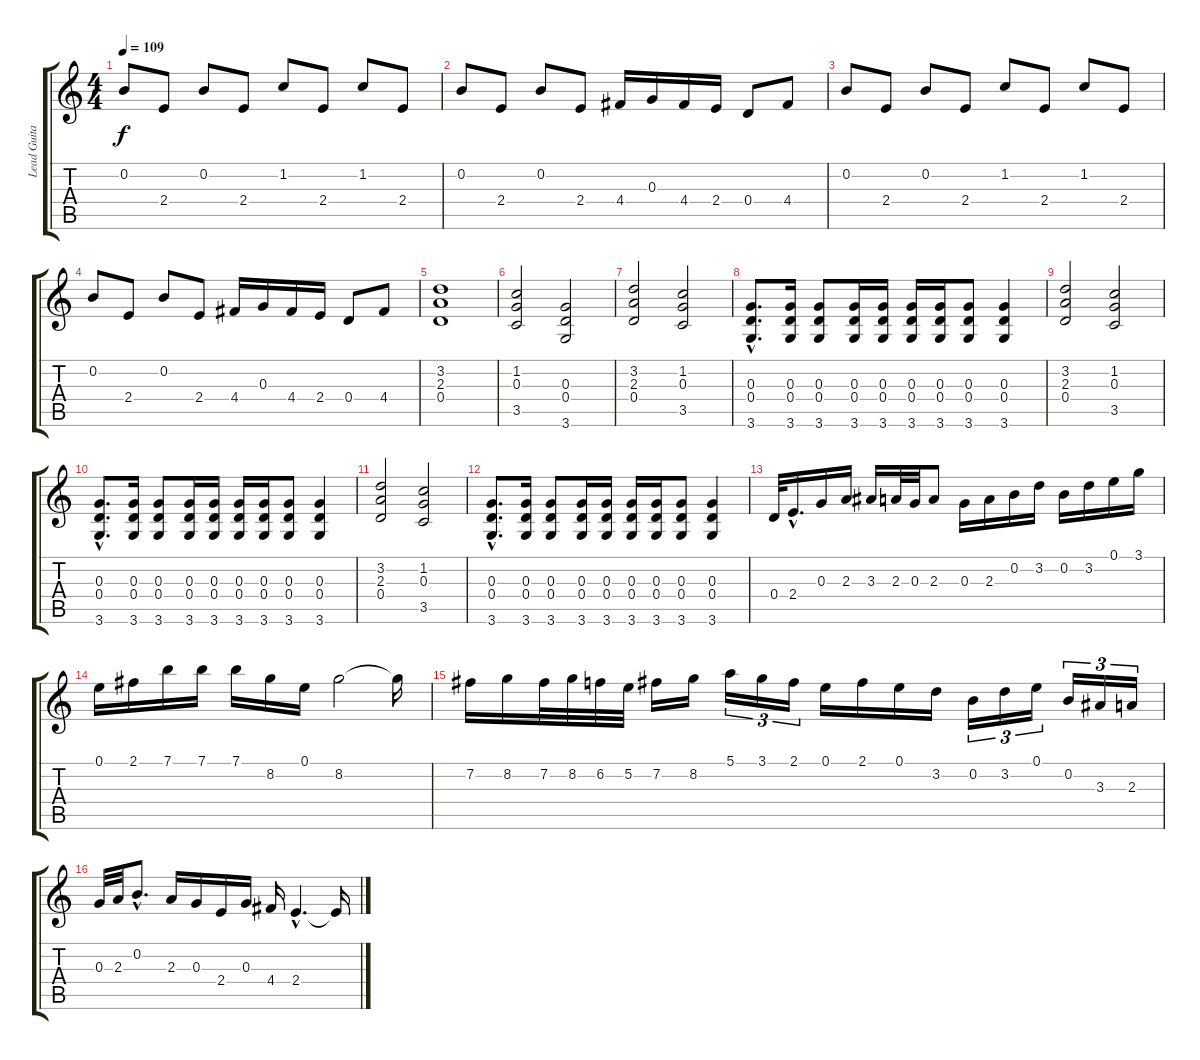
\track ("Lead Guitar" "Lead Guita") {instrument overdrivenguitar}
\staff {score tabs}
\tuning (E4 B3 G3 D3 A2 E2) {hide}
\ts (4 4)
\tempo 109
\clef g2
\ks c
0.2.8{dy f} 2.4.8 0.2.8 2.4.8 1.2.8 2.4.8 1.2.8 2.4.8 |
0.2.8 2.4.8 0.2.8 2.4.8 4.4.16 0.3.16 4.4.16 2.4.16 0.4.8 4.4.8 |
0.2.8 2.4.8 0.2.8 2.4.8 1.2.8 2.4.8 1.2.8 2.4.8 |
0.2.8 2.4.8 0.2.8 2.4.8 4.4.16 0.3.16 4.4.16 2.4.16 0.4.8 4.4.8 |
(3.2 2.3 0.4).1 |
(1.2 0.3 3.5).2 (0.3 0.4 3.6).2 |
(3.2 2.3 0.4).2 (1.2 0.3 3.5).2 |
(0.3{hac} 0.4{hac} 3.6{hac}).8{d} (0.3 0.4 3.6).16 (0.3 0.4 3.6).8 (0.3 0.4 3.6).16 (0.3 0.4 3.6).16 (0.3 0.4 3.6).16 (0.3 0.4 3.6).16 (0.3 0.4 3.6).8 (0.3 0.4 3.6).4 |
(3.2 2.3 0.4).2 (1.2 0.3 3.5).2 |
(0.3{hac} 0.4{hac} 3.6{hac}).8{d} (0.3 0.4 3.6).16 (0.3 0.4 3.6).8 (0.3 0.4 3.6).16 (0.3 0.4 3.6).16 (0.3 0.4 3.6).16 (0.3 0.4 3.6).16 (0.3 0.4 3.6).8 (0.3 0.4 3.6).4 |
(3.2 2.3 0.4).2 (1.2 0.3 3.5).2 |
(0.3{hac} 0.4{hac} 3.6{hac}).8{d} (0.3 0.4 3.6).16 (0.3 0.4 3.6).8 (0.3 0.4 3.6).16 (0.3 0.4 3.6).16 (0.3 0.4 3.6).16 (0.3 0.4 3.6).16 (0.3 0.4 3.6).8 (0.3 0.4 3.6).4 |
0.4.32 2.4{hac}.16{d} 0.3.16 2.3.16 3.3.16 2.3.32 0.3.32 2.3.8 0.3.16 2.3.16 0.2.16 3.2.16 0.2.16 3.2.16 0.1.16 3.1.16 |
0.1.16 2.1.16 7.1.16 7.1.16 7.1.16 8.2.16 0.1.16 8.2.2 8.2{t}.16 |
7.2.16 8.2.16 7.2.32 8.2.32 6.2.32 5.2.32 7.2.16 8.2.16 5.1.16{tu (3 2)} 3.1.16{tu (3 2)} 2.1.16{tu (3 2)} 0.1.16 2.1.16 0.1.16 3.2.16 0.2.16{tu (3 2)} 3.2.16{tu (3 2)} 0.1.16{tu (3 2)} 0.2.16{tu (3 2)} 3.3.16{tu (3 2)} 2.3.16{tu (3 2)} |
0.3.32 2.3.32 0.2{hac}.8{d} 2.3.16 0.3.16 2.4.16 0.3.16 4.4.16 2.4{hac}.4{d} 2.4{t}.16
